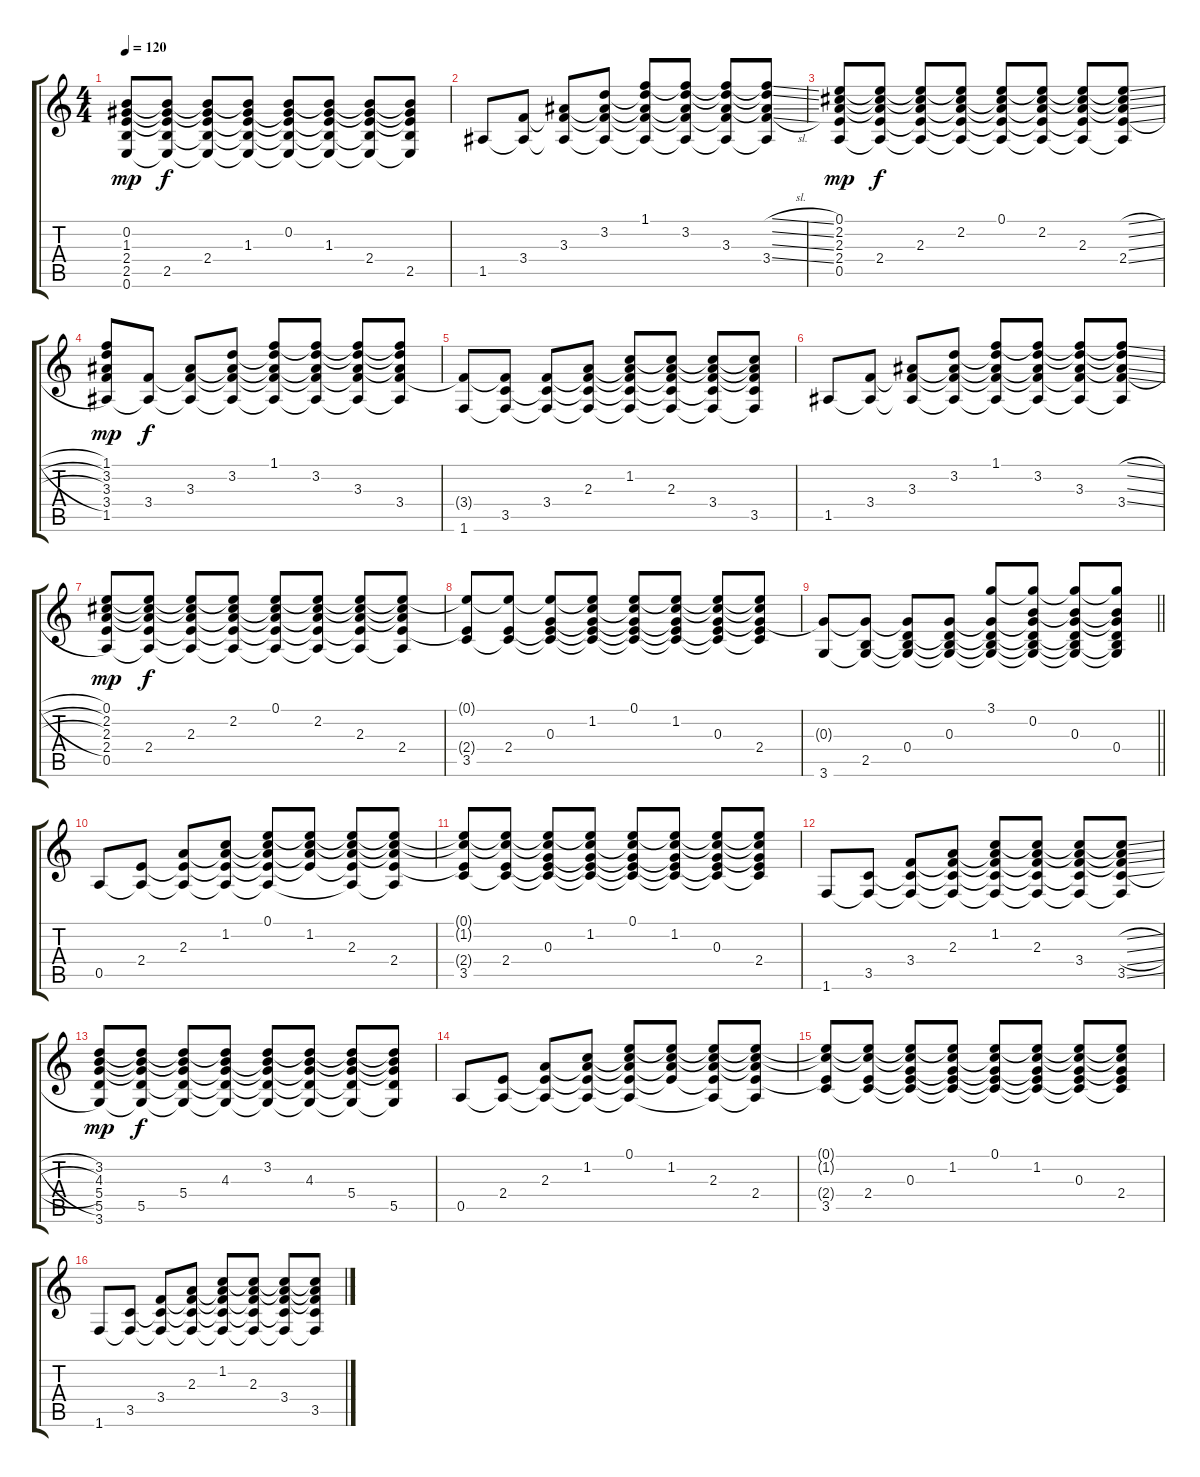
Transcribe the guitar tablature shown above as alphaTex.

\track "" {instrument acousticguitarnylon}
\staff {score tabs}
\tuning (E4 B3 G3 D3 A2 E2) {hide}
\ts (4 4)
\tempo 120
\clef g2
\ks c
(0.2 1.3 2.4 2.5 0.6).8{dy mp} (0.2{t} 1.3{t} 2.4{t} 2.5 0.6{t}).8{dy f} (0.2{t} 1.3{t} 2.4 2.5{t} 0.6{t}).8 (0.2{t} 1.3 2.4{t} 2.5{t} 0.6{t}).8 (0.2 1.3{t} 2.4{t} 2.5{t} 0.6{t}).8 (0.2{t} 1.3 2.4{t} 2.5{t} 0.6{t}).8 (0.2{t} 1.3{t} 2.4 2.5{t} 0.6{t}).8 (0.2{t} 1.3{t} 2.4{t} 2.5 0.6{t}).8 |
1.5.8 (3.4 1.5{t}).8 (3.3 3.4{t} 1.5{t}).8 (3.2 3.3{t} 3.4{t} 1.5{t}).8 (1.1 3.2{t} 3.3{t} 3.4{t} 1.5{t}).8 (1.1{t} 3.2 3.3{t} 3.4{t} 1.5{t}).8 (1.1{t} 3.2{t} 3.3 3.4{t} 1.5{t}).8 (1.1{sl t} 3.2{sl t} 3.3{sl t} 3.4{sl} 1.5{t}).8 |
(0.1 2.2 2.3 2.4 0.5).8{dy mp} (0.1{t} 2.2{t} 2.3{t} 2.4 0.5{t}).8{dy f} (0.1{t} 2.2{t} 2.3 2.4{t} 0.5{t}).8 (0.1{t} 2.2 2.3{t} 2.4{t} 0.5{t}).8 (0.1 2.2{t} 2.3{t} 2.4{t} 0.5{t}).8 (0.1{t} 2.2 2.3{t} 2.4{t} 0.5{t}).8 (0.1{t} 2.2{t} 2.3 2.4{t} 0.5{t}).8 (0.1{sl t} 2.2{sl t} 2.3{sl t} 2.4{sl} 0.5{t}).8 |
(1.1 3.2 3.3 3.4 1.5).8{dy mp} (3.4 1.5{t}).8{dy f} (3.3 3.4{t} 1.5{t}).8 (3.2 3.3{t} 3.4{t} 1.5{t}).8 (1.1 3.2{t} 3.3{t} 3.4{t} 1.5{t}).8 (1.1{t} 3.2 3.3{t} 3.4{t} 1.5{t}).8 (1.1{t} 3.2{t} 3.3 3.4{t} 1.5{t}).8 (1.1{t} 3.2{t} 3.3{t} 3.4 1.5{t}).8 |
(3.4{t} 1.6).8 (3.4{t} 3.5 1.6{t}).8 (3.4 3.5{t} 1.6{t}).8 (2.3 3.4{t} 3.5{t} 1.6{t}).8 (1.2 2.3{t} 3.4{t} 3.5{t} 1.6{t}).8 (1.2{t} 2.3 3.4{t} 3.5{t} 1.6{t}).8 (1.2{t} 2.3{t} 3.4 3.5{t} 1.6{t}).8 (1.2{t} 2.3{t} 3.4{t} 3.5 1.6{t}).8 |
1.5.8 (3.4 1.5{t}).8 (3.3 3.4{t} 1.5{t}).8 (3.2 3.3{t} 3.4{t} 1.5{t}).8 (1.1 3.2{t} 3.3{t} 3.4{t} 1.5{t}).8 (1.1{t} 3.2 3.3{t} 3.4{t} 1.5{t}).8 (1.1{t} 3.2{t} 3.3 3.4{t} 1.5{t}).8 (1.1{sl t} 3.2{sl t} 3.3{sl t} 3.4{sl} 1.5{t}).8 |
(0.1 2.2 2.3 2.4 0.5).8{dy mp} (0.1{t} 2.2{t} 2.3{t} 2.4 0.5{t}).8{dy f} (0.1{t} 2.2{t} 2.3 2.4{t} 0.5{t}).8 (0.1{t} 2.2 2.3{t} 2.4{t} 0.5{t}).8 (0.1 2.2{t} 2.3{t} 2.4{t} 0.5{t}).8 (0.1{t} 2.2 2.3{t} 2.4{t} 0.5{t}).8 (0.1{t} 2.2{t} 2.3 2.4{t} 0.5{t}).8 (0.1{t} 2.2{t} 2.3{t} 2.4 0.5{t}).8 |
(0.1{t} 2.4{t} 3.5).8 (0.1{t} 2.4 3.5{t}).8 (0.1{t} 0.3 2.4{t} 3.5{t}).8 (0.1{t} 1.2 0.3{t} 2.4{t} 3.5{t}).8 (0.1 1.2{t} 0.3{t} 2.4{t} 3.5{t}).8 (0.1{t} 1.2 0.3{t} 2.4{t} 3.5{t}).8 (0.1{t} 1.2{t} 0.3 2.4{t} 3.5{t}).8 (0.1{t} 1.2{t} 0.3{t} 2.4 3.5{t}).8 |
\barLineRight lightlight
(0.3{t} 3.6).8 (0.3{t} 2.5 3.6{t}).8 (0.3{t} 0.4 2.5{t} 3.6{t}).8 (0.3 0.4{t} 2.5{t} 3.6{t}).8 (3.1 0.3{t} 0.4{t} 2.5{t} 3.6{t}).8 (3.1{t} 0.2 0.3{t} 0.4{t} 2.5{t} 3.6{t}).8 (3.1{t} 0.2{t} 0.3 0.4{t} 2.5{t} 3.6{t}).8 (3.1{t} 0.2{t} 0.3{t} 0.4 2.5{t} 3.6{t}).8 |
0.5.8 (2.4 0.5{t}).8 (2.3 2.4{t} 0.5{t}).8 (1.2 2.3{t} 2.4{t} 0.5{t}).8 (0.1 1.2{t} 2.3{t} 2.4{t} 0.5{t}).8 (0.1{t} 1.2 2.3{t} 2.4{t}).8 (0.1{t} 1.2{t} 2.3 2.4{t} 0.5{t}).8 (0.1{t} 1.2{t} 2.3{t} 2.4 0.5{t}).8 |
(0.1{t} 1.2{t} 2.4{t} 3.5).8 (0.1{t} 1.2{t} 2.4 3.5{t}).8 (0.1{t} 1.2{t} 0.3 2.4{t} 3.5{t}).8 (0.1{t} 1.2 0.3{t} 2.4{t} 3.5{t}).8 (0.1 1.2{t} 0.3{t} 2.4{t} 3.5{t}).8 (0.1{t} 1.2 0.3{t} 2.4{t} 3.5{t}).8 (0.1{t} 1.2{t} 0.3 2.4{t} 3.5{t}).8 (0.1{t} 1.2{t} 0.3{t} 2.4 3.5{t}).8 |
1.6.8 (3.5 1.6{t}).8 (3.4 3.5{t} 1.6{t}).8 (2.3 3.4{t} 3.5{t} 1.6{t}).8 (1.2 2.3{t} 3.4{t} 3.5{t} 1.6{t}).8 (1.2{t} 2.3 3.4{t} 3.5{t} 1.6{t}).8 (1.2{t} 2.3{t} 3.4 3.5{t} 1.6{t}).8 (1.2{sl t} 2.3{sl t} 3.4{sl t} 3.5{sl} 1.6{t}).8 |
(3.2 4.3 5.4 5.5 3.6).8{dy mp} (3.2{t} 4.3{t} 5.4{t} 5.5 3.6{t}).8{dy f} (3.2{t} 4.3{t} 5.4 5.5{t} 3.6{t}).8 (3.2{t} 4.3 5.4{t} 5.5{t} 3.6{t}).8 (3.2 4.3{t} 5.4{t} 5.5{t} 3.6{t}).8 (3.2{t} 4.3 5.4{t} 5.5{t} 3.6{t}).8 (3.2{t} 4.3{t} 5.4 5.5{t} 3.6{t}).8 (3.2{t} 4.3{t} 5.4{t} 5.5 3.6{t}).8 |
0.5.8 (2.4 0.5{t}).8 (2.3 2.4{t} 0.5{t}).8 (1.2 2.3{t} 2.4{t} 0.5{t}).8 (0.1 1.2{t} 2.3{t} 2.4{t} 0.5{t}).8 (0.1{t} 1.2 2.3{t} 2.4{t}).8 (0.1{t} 1.2{t} 2.3 2.4{t} 0.5{t}).8 (0.1{t} 1.2{t} 2.3{t} 2.4 0.5{t}).8 |
(0.1{t} 1.2{t} 2.4{t} 3.5).8 (0.1{t} 1.2{t} 2.4 3.5{t}).8 (0.1{t} 1.2{t} 0.3 2.4{t} 3.5{t}).8 (0.1{t} 1.2 0.3{t} 2.4{t} 3.5{t}).8 (0.1 1.2{t} 0.3{t} 2.4{t} 3.5{t}).8 (0.1{t} 1.2 0.3{t} 2.4{t} 3.5{t}).8 (0.1{t} 1.2{t} 0.3 2.4{t} 3.5{t}).8 (0.1{t} 1.2{t} 0.3{t} 2.4 3.5{t}).8 |
1.6.8 (3.5 1.6{t}).8 (3.4 3.5{t} 1.6{t}).8 (2.3 3.4{t} 3.5{t} 1.6{t}).8 (1.2 2.3{t} 3.4{t} 3.5{t} 1.6{t}).8 (1.2{t} 2.3 3.4{t} 3.5{t} 1.6{t}).8 (1.2{t} 2.3{t} 3.4 3.5{t} 1.6{t}).8 (1.2{sl t} 2.3{sl t} 3.4{sl t} 3.5{sl} 1.6{t}).8
